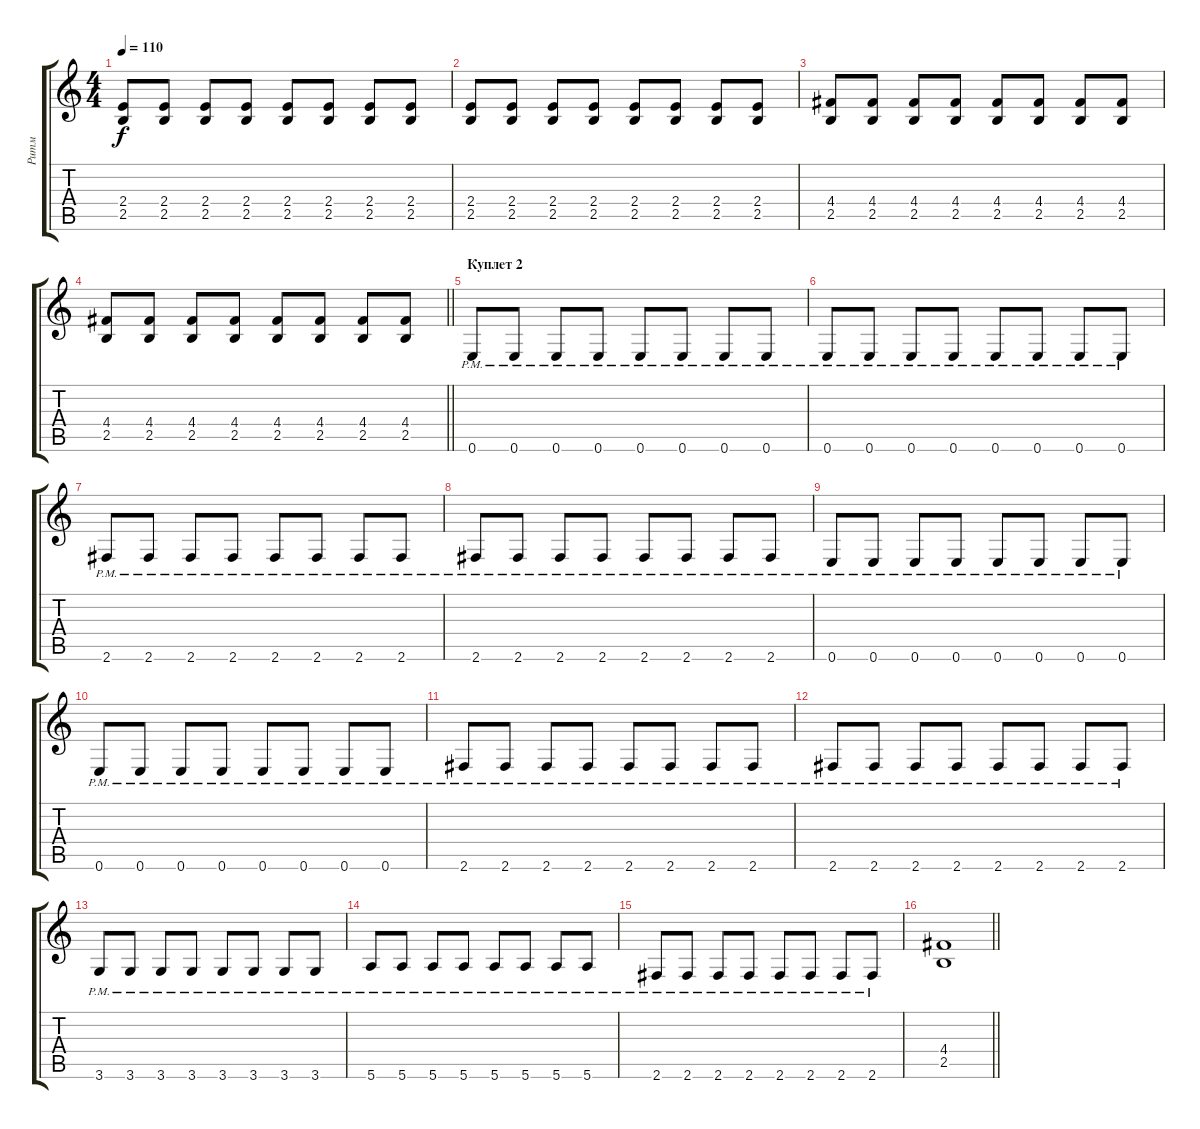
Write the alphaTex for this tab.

\track ("Ритм" "Ритм") {instrument distortionguitar}
\staff {score tabs}
\tuning (E4 B3 G3 D3 A2 E2) {hide}
\ts (4 4)
\tempo 110
\clef g2
\ks c
(2.4 2.5).8{dy f} (2.4 2.5).8 (2.4 2.5).8 (2.4 2.5).8 (2.4 2.5).8 (2.4 2.5).8 (2.4 2.5).8 (2.4 2.5).8 |
(2.4 2.5).8 (2.4 2.5).8 (2.4 2.5).8 (2.4 2.5).8 (2.4 2.5).8 (2.4 2.5).8 (2.4 2.5).8 (2.4 2.5).8 |
(4.4 2.5).8 (4.4 2.5).8 (4.4 2.5).8 (4.4 2.5).8 (4.4 2.5).8 (4.4 2.5).8 (4.4 2.5).8 (4.4 2.5).8 |
\barLineRight lightlight
(4.4 2.5).8 (4.4 2.5).8 (4.4 2.5).8 (4.4 2.5).8 (4.4 2.5).8 (4.4 2.5).8 (4.4 2.5).8 (4.4 2.5).8 |
\section ("" "Куплет 2")
0.6{pm}.8 0.6{pm}.8 0.6{pm}.8 0.6{pm}.8 0.6{pm}.8 0.6{pm}.8 0.6{pm}.8 0.6{pm}.8 |
0.6{pm}.8 0.6{pm}.8 0.6{pm}.8 0.6{pm}.8 0.6{pm}.8 0.6{pm}.8 0.6{pm}.8 0.6{pm}.8 |
2.6{pm}.8 2.6{pm}.8 2.6{pm}.8 2.6{pm}.8 2.6{pm}.8 2.6{pm}.8 2.6{pm}.8 2.6{pm}.8 |
2.6{pm}.8 2.6{pm}.8 2.6{pm}.8 2.6{pm}.8 2.6{pm}.8 2.6{pm}.8 2.6{pm}.8 2.6{pm}.8 |
0.6{pm}.8 0.6{pm}.8 0.6{pm}.8 0.6{pm}.8 0.6{pm}.8 0.6{pm}.8 0.6{pm}.8 0.6{pm}.8 |
0.6{pm}.8 0.6{pm}.8 0.6{pm}.8 0.6{pm}.8 0.6{pm}.8 0.6{pm}.8 0.6{pm}.8 0.6{pm}.8 |
2.6{pm}.8 2.6{pm}.8 2.6{pm}.8 2.6{pm}.8 2.6{pm}.8 2.6{pm}.8 2.6{pm}.8 2.6{pm}.8 |
2.6{pm}.8 2.6{pm}.8 2.6{pm}.8 2.6{pm}.8 2.6{pm}.8 2.6{pm}.8 2.6{pm}.8 2.6{pm}.8 |
3.6{pm}.8 3.6{pm}.8 3.6{pm}.8 3.6{pm}.8 3.6{pm}.8 3.6{pm}.8 3.6{pm}.8 3.6{pm}.8 |
5.6{pm}.8 5.6{pm}.8 5.6{pm}.8 5.6{pm}.8 5.6{pm}.8 5.6{pm}.8 5.6{pm}.8 5.6{pm}.8 |
2.6{pm}.8 2.6{pm}.8 2.6{pm}.8 2.6{pm}.8 2.6{pm}.8 2.6{pm}.8 2.6{pm}.8 2.6{pm}.8 |
\barLineRight lightlight
(4.4 2.5).1
